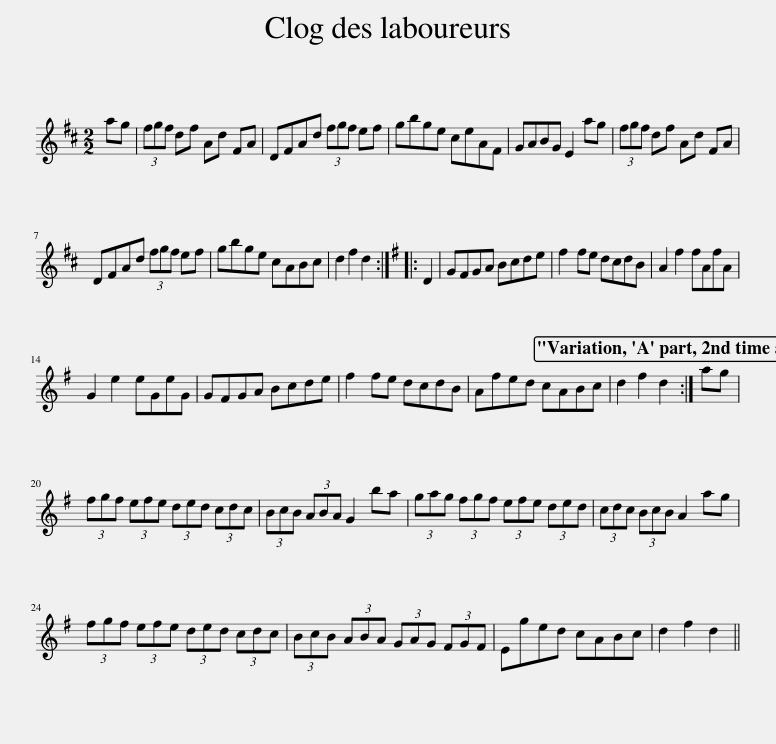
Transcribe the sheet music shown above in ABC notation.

X:1
L:1/8
M:2/2
I:linebreak $
K:D
V:1 treble
V:1
 ag | (3fgf df Ad FA | DFAd (3fgf ef | gbge ceAF | GABG E2 ag | %5
 (3fgf df Ad FA |$ DFAd (3fgf ef | gbge cABc | d2 f2 d2 ::[K:G] D2 | %10
 GFGA Bcde | f2 fe dcdB | A2 f2 fAfA |$ G2 e2 eGeG | GFGA Bcde | %15
 f2 fe dcdB | Afed cABc | d2 f2 d2 :| ag |$ (3fgf (3efe (3ded (3cdc | %20
 (3BcB (3ABA G2 ba | (3gag (3fgf (3efe (3ded | (3cdc (3BcB A2 ag |$ (3fgf (3efe (3ded (3cdc | (3BcB (3ABA (3GAG (3FGF | %25
 Eged cABc | d2 f2 d2 || %27
